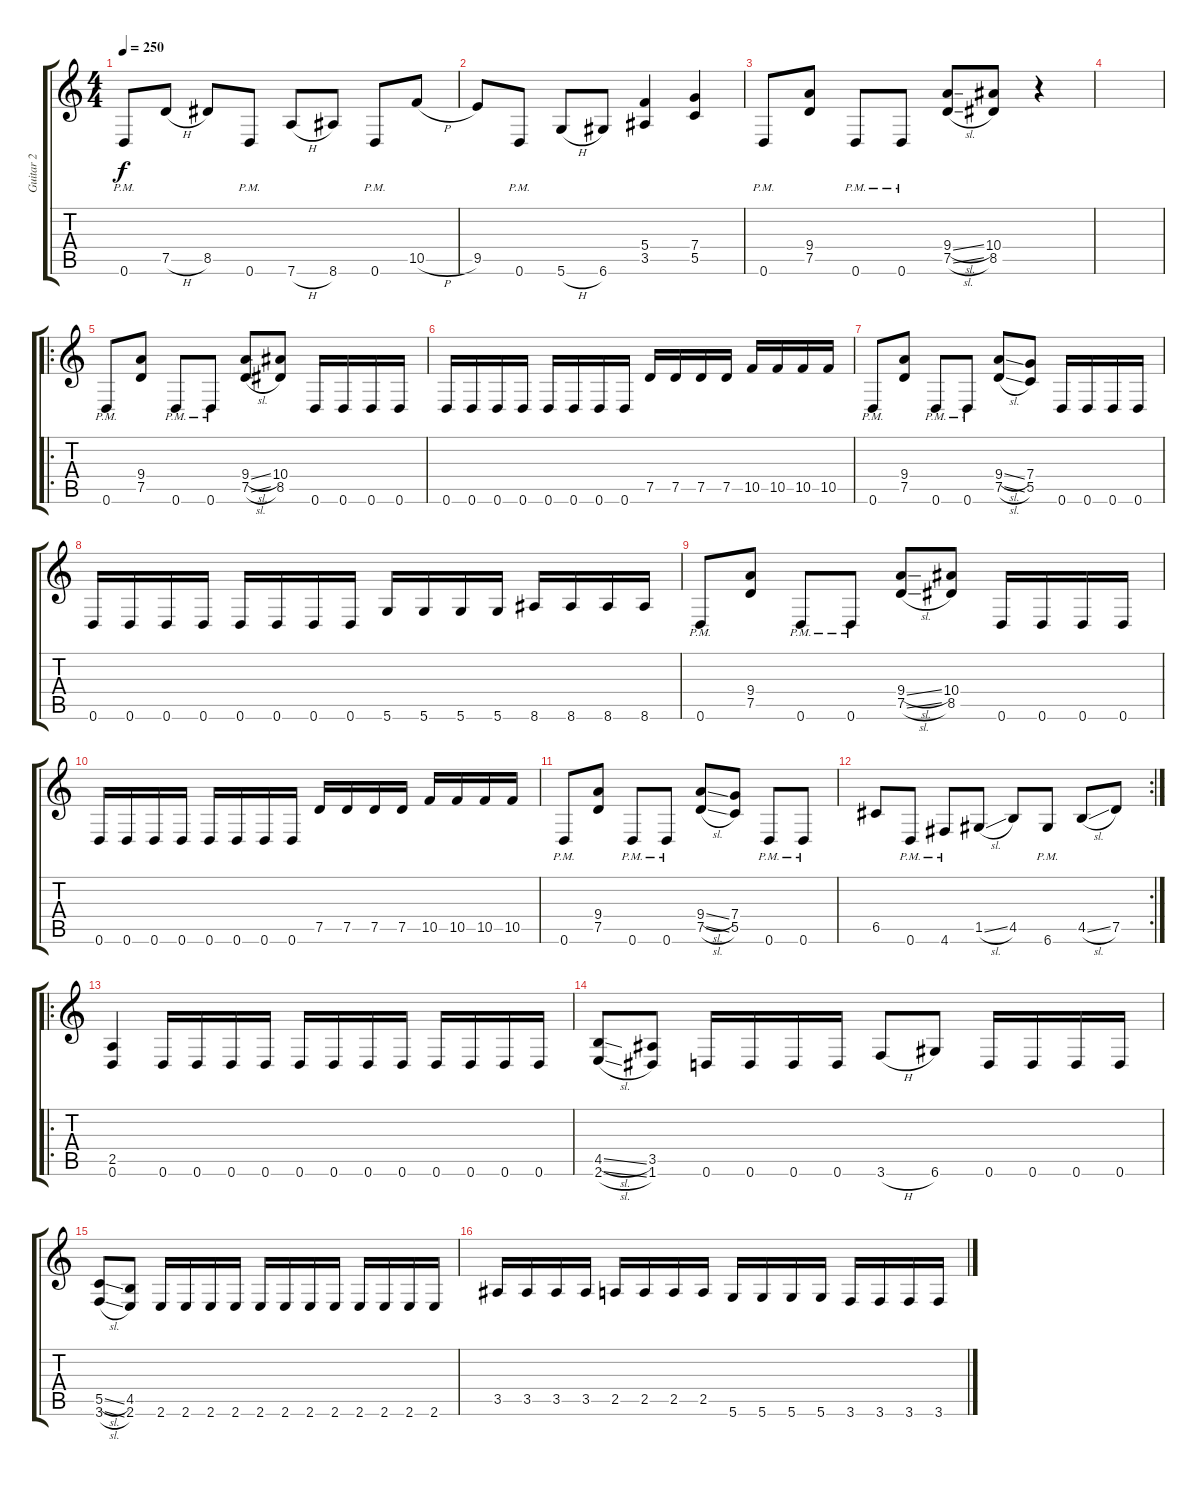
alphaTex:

\track ("Guitar 2" "Guitar 2") {instrument distortionguitar}
\staff {score tabs}
\tuning (D4 A3 F3 C3 G2 D2) {hide}
\ts (4 4)
\tempo 250
\clef g2
\ks c
0.6{pm}.8{dy f} 7.5{h}.8 8.5.8 0.6{pm}.8 7.6{h}.8 8.6.8 0.6{pm}.8 10.5{h}.8 |
9.5.8 0.6{pm}.8 5.6{h}.8 6.6.8 (5.4 3.5).4 (7.4 5.5).4 |
0.6{pm}.8 (9.4 7.5).8 0.6{pm}.8 0.6{pm}.8 (9.4{sl} 7.5{sl}).8 (10.4 8.5).8 r.4 |
|
\ro
0.6{pm}.8 (9.4 7.5).8 0.6{pm}.8 0.6{pm}.8 (9.4{sl} 7.5{sl}).8 (10.4 8.5).8 0.6.16 0.6.16 0.6.16 0.6.16 |
0.6.16 0.6.16 0.6.16 0.6.16 0.6.16 0.6.16 0.6.16 0.6.16 7.5.16 7.5.16 7.5.16 7.5.16 10.5.16 10.5.16 10.5.16 10.5.16 |
0.6{pm}.8 (9.4 7.5).8 0.6{pm}.8 0.6{pm}.8 (9.4{sl} 7.5{sl}).8 (7.4 5.5).8 0.6.16 0.6.16 0.6.16 0.6.16 |
0.6.16 0.6.16 0.6.16 0.6.16 0.6.16 0.6.16 0.6.16 0.6.16 5.6.16 5.6.16 5.6.16 5.6.16 8.6.16 8.6.16 8.6.16 8.6.16 |
0.6{pm}.8 (9.4 7.5).8 0.6{pm}.8 0.6{pm}.8 (9.4{sl} 7.5{sl}).8 (10.4 8.5).8 0.6.16 0.6.16 0.6.16 0.6.16 |
0.6.16 0.6.16 0.6.16 0.6.16 0.6.16 0.6.16 0.6.16 0.6.16 7.5.16 7.5.16 7.5.16 7.5.16 10.5.16 10.5.16 10.5.16 10.5.16 |
0.6{pm}.8 (9.4 7.5).8 0.6{pm}.8 0.6{pm}.8 (9.4{sl} 7.5{sl}).8 (7.4 5.5).8 0.6{pm}.8 0.6{pm}.8 |
\rc 2
6.5.8 0.6{pm}.8 4.6{pm}.8 1.5{sl}.8 4.5.8 6.6{pm}.8 4.5{sl}.8 7.5.8 |
\ro
(2.5 0.6).4 0.6.16 0.6.16 0.6.16 0.6.16 0.6.16 0.6.16 0.6.16 0.6.16 0.6.16 0.6.16 0.6.16 0.6.16 |
(4.5{sl} 2.6{sl}).8 (3.5 1.6).8 0.6.16 0.6.16 0.6.16 0.6.16 3.6{h}.8 6.6.8 0.6.16 0.6.16 0.6.16 0.6.16 |
(5.5{sl} 3.6{sl}).8 (4.5 2.6).8 2.6.16 2.6.16 2.6.16 2.6.16 2.6.16 2.6.16 2.6.16 2.6.16 2.6.16 2.6.16 2.6.16 2.6.16 |
3.5.16 3.5.16 3.5.16 3.5.16 2.5.16 2.5.16 2.5.16 2.5.16 5.6.16 5.6.16 5.6.16 5.6.16 3.6.16 3.6.16 3.6.16 3.6.16
